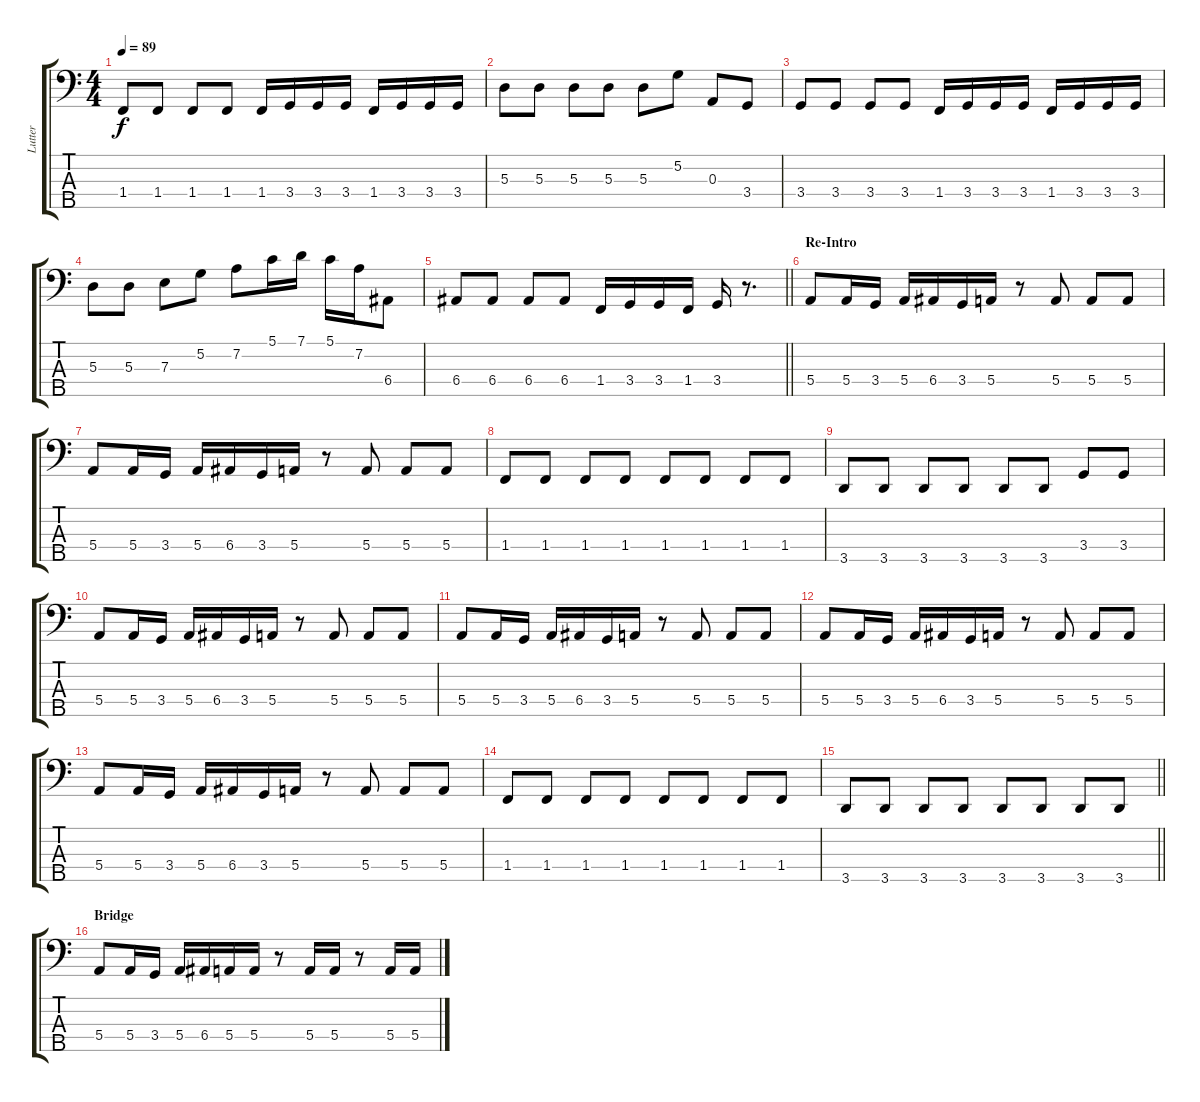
\track ("Lutter" "Lutter") {instrument electricbasspick}
\staff {score tabs}
\tuning (G2 D2 A1 E1 B0) {hide}
\ts (4 4)
\tempo 89
\clef f4
\ks c
1.4.8{dy f} 1.4.8 1.4.8 1.4.8 1.4.16 3.4.16 3.4.16 3.4.16 1.4.16 3.4.16 3.4.16 3.4.16 |
5.3.8 5.3.8 5.3.8 5.3.8 5.3.8 5.2.8 0.3.8 3.4.8 |
3.4.8 3.4.8 3.4.8 3.4.8 1.4.16 3.4.16 3.4.16 3.4.16 1.4.16 3.4.16 3.4.16 3.4.16 |
5.3.8 5.3.8 7.3.8 5.2.8 7.2.8 5.1.16 7.1.16 5.1.16 7.2.16 6.4.8 |
\barLineRight lightlight
6.4.8 6.4.8 6.4.8 6.4.8 1.4.16 3.4.16 3.4.16 1.4.16 3.4.16 r.8{d} |
\section ("" "Re-Intro")
5.4.8 5.4.16 3.4.16 5.4.16 6.4.16 3.4.16 5.4.16 r.8 5.4.8 5.4.8 5.4.8 |
5.4.8 5.4.16 3.4.16 5.4.16 6.4.16 3.4.16 5.4.16 r.8 5.4.8 5.4.8 5.4.8 |
1.4.8 1.4.8 1.4.8 1.4.8 1.4.8 1.4.8 1.4.8 1.4.8 |
3.5.8 3.5.8 3.5.8 3.5.8 3.5.8 3.5.8 3.4.8 3.4.8 |
5.4.8 5.4.16 3.4.16 5.4.16 6.4.16 3.4.16 5.4.16 r.8 5.4.8 5.4.8 5.4.8 |
5.4.8 5.4.16 3.4.16 5.4.16 6.4.16 3.4.16 5.4.16 r.8 5.4.8 5.4.8 5.4.8 |
5.4.8 5.4.16 3.4.16 5.4.16 6.4.16 3.4.16 5.4.16 r.8 5.4.8 5.4.8 5.4.8 |
5.4.8 5.4.16 3.4.16 5.4.16 6.4.16 3.4.16 5.4.16 r.8 5.4.8 5.4.8 5.4.8 |
1.4.8 1.4.8 1.4.8 1.4.8 1.4.8 1.4.8 1.4.8 1.4.8 |
\barLineRight lightlight
3.5.8 3.5.8 3.5.8 3.5.8 3.5.8 3.5.8 3.5.8 3.5.8 |
\section ("" "Bridge")
5.4.8 5.4.16 3.4.16 5.4.16 6.4.16 5.4.16 5.4.16 r.8 5.4.16 5.4.16 r.8 5.4.16 5.4.16
